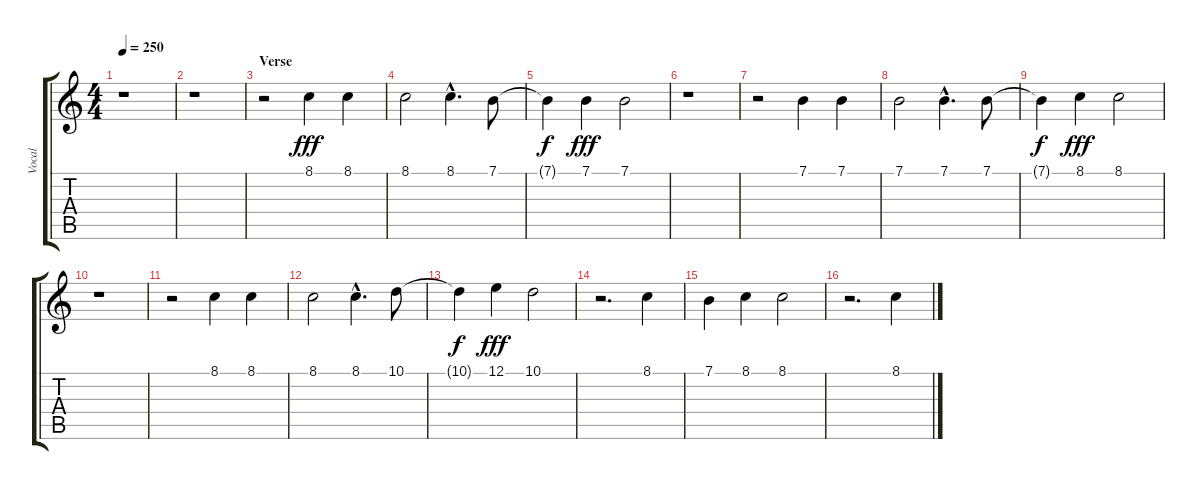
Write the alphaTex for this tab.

\track ("Vocal" "Vocal") {instrument flute}
\staff {score tabs}
\tuning (E4 B3 G3 D3 A2 E2) {hide}
\ts (4 4)
\tempo 250
\clef g2
\ks c
r.1{dy f} |
r.1 |
\section ("" "Verse")
r.2 8.1.4{dy fff} 8.1.4 |
8.1.2 8.1{hac}.4{d} 7.1.8 |
7.1{t}.4{dy f} 7.1.4{dy fff} 7.1.2 |
r.1 |
r.2 7.1.4 7.1.4 |
7.1.2 7.1{hac}.4{d} 7.1.8 |
7.1{t}.4{dy f} 8.1.4{dy fff} 8.1.2 |
r.1 |
r.2 8.1.4 8.1.4 |
8.1.2 8.1{hac}.4{d} 10.1.8 |
10.1{t}.4{dy f} 12.1.4{dy fff} 10.1.2 |
r.2{d} 8.1.4 |
7.1.4 8.1.4 8.1.2 |
r.2{d} 8.1.4
